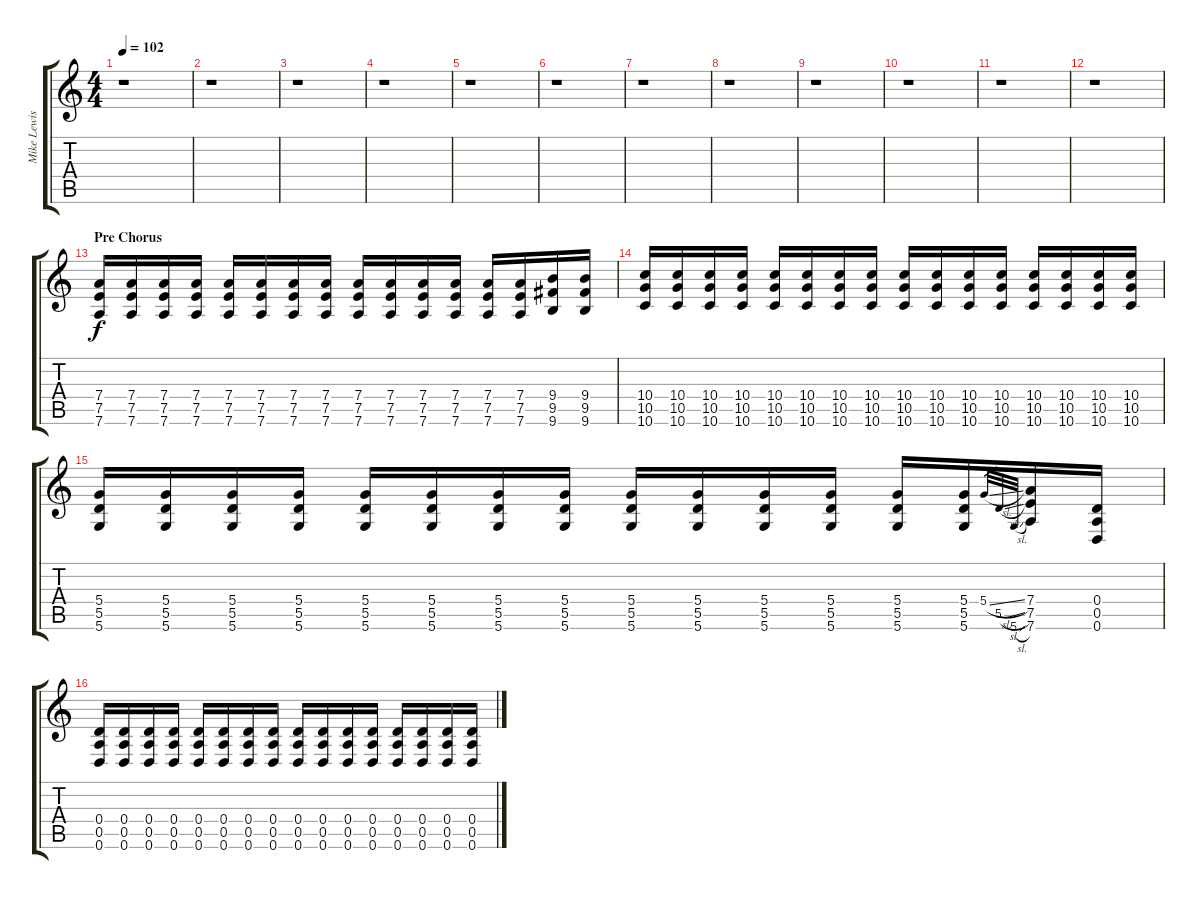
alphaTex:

\track ("Mike Lewis" "Mike Lewis") {instrument distortionguitar}
\staff {score tabs}
\tuning (E4 B3 G3 D3 A2 D2) {hide}
\ts (4 4)
\tempo 102
\clef g2
\ks c
r.1{dy f} |
r.1 |
r.1 |
r.1 |
r.1 |
r.1 |
r.1 |
r.1 |
r.1 |
r.1 |
r.1 |
r.1 |
\section ("" "Pre Chorus")
(7.4 7.5 7.6).16 (7.4 7.5 7.6).16 (7.4 7.5 7.6).16 (7.4 7.5 7.6).16 (7.4 7.5 7.6).16 (7.4 7.5 7.6).16 (7.4 7.5 7.6).16 (7.4 7.5 7.6).16 (7.4 7.5 7.6).16 (7.4 7.5 7.6).16 (7.4 7.5 7.6).16 (7.4 7.5 7.6).16 (7.4 7.5 7.6).16 (7.4 7.5 7.6).16 (9.4 9.5 9.6).16 (9.4 9.5 9.6).16 |
(10.4 10.5 10.6).16 (10.4 10.5 10.6).16 (10.4 10.5 10.6).16 (10.4 10.5 10.6).16 (10.4 10.5 10.6).16 (10.4 10.5 10.6).16 (10.4 10.5 10.6).16 (10.4 10.5 10.6).16 (10.4 10.5 10.6).16 (10.4 10.5 10.6).16 (10.4 10.5 10.6).16 (10.4 10.5 10.6).16 (10.4 10.5 10.6).16 (10.4 10.5 10.6).16 (10.4 10.5 10.6).16 (10.4 10.5 10.6).16 |
(5.4 5.5 5.6).16 (5.4 5.5 5.6).16 (5.4 5.5 5.6).16 (5.4 5.5 5.6).16 (5.4 5.5 5.6).16 (5.4 5.5 5.6).16 (5.4 5.5 5.6).16 (5.4 5.5 5.6).16 (5.4 5.5 5.6).16 (5.4 5.5 5.6).16 (5.4 5.5 5.6).16 (5.4 5.5 5.6).16 (5.4 5.5 5.6).16 (5.4 5.5 5.6).16 5.4{sl}.32{gr} 5.5{sl}.32{gr} 5.6{sl}.32{gr} (7.4 7.5 7.6).16 (0.4 0.5 0.6).16 |
(0.4 0.5 0.6).16 (0.4 0.5 0.6).16 (0.4 0.5 0.6).16 (0.4 0.5 0.6).16 (0.4 0.5 0.6).16 (0.4 0.5 0.6).16 (0.4 0.5 0.6).16 (0.4 0.5 0.6).16 (0.4 0.5 0.6).16 (0.4 0.5 0.6).16 (0.4 0.5 0.6).16 (0.4 0.5 0.6).16 (0.4 0.5 0.6).16 (0.4 0.5 0.6).16 (0.4 0.5 0.6).16 (0.4 0.5 0.6).16
